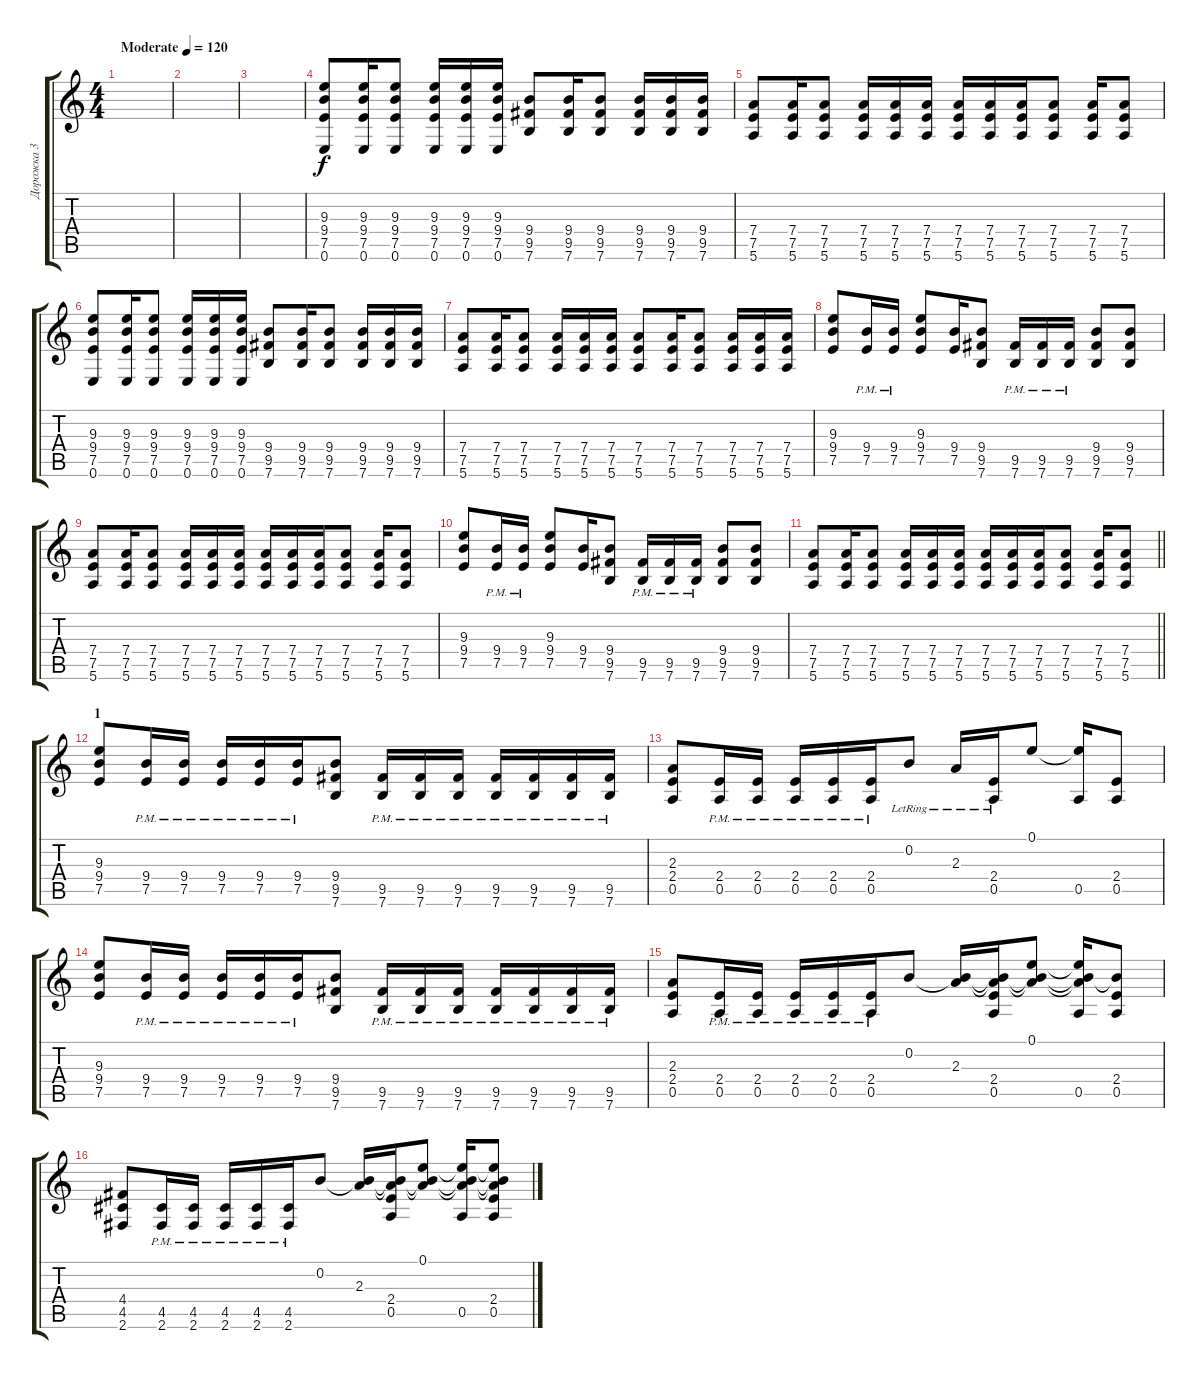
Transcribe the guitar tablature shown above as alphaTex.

\track ("Дорожка 3" "Дорожка 3") {instrument distortionguitar}
\staff {score tabs}
\tuning (E4 B3 G3 D3 A2 E2) {hide}
\ts (4 4)
\tempo (120 "Moderate")
\clef g2
\ks c
|
|
|
(9.3 9.4 7.5 0.6).8 (9.3 9.4 7.5 0.6).16 (9.3 9.4 7.5 0.6).8 (9.3 9.4 7.5 0.6).16 (9.3 9.4 7.5 0.6).16 (9.3 9.4 7.5 0.6).16 (9.4 9.5 7.6).8 (9.4 9.5 7.6).16 (9.4 9.5 7.6).8 (9.4 9.5 7.6).16 (9.4 9.5 7.6).16 (9.4 9.5 7.6).16 |
(7.4 7.5 5.6).8 (7.4 7.5 5.6).16 (7.4 7.5 5.6).8 (7.4 7.5 5.6).16 (7.4 7.5 5.6).16 (7.4 7.5 5.6).16 (7.4 7.5 5.6).16 (7.4 7.5 5.6).16 (7.4 7.5 5.6).16 (7.4 7.5 5.6).8 (7.4 7.5 5.6).16 (7.4 7.5 5.6).8 |
(9.3 9.4 7.5 0.6).8 (9.3 9.4 7.5 0.6).16 (9.3 9.4 7.5 0.6).8 (9.3 9.4 7.5 0.6).16 (9.3 9.4 7.5 0.6).16 (9.3 9.4 7.5 0.6).16 (9.4 9.5 7.6).8 (9.4 9.5 7.6).16 (9.4 9.5 7.6).8 (9.4 9.5 7.6).16 (9.4 9.5 7.6).16 (9.4 9.5 7.6).16 |
(7.4 7.5 5.6).8 (7.4 7.5 5.6).16 (7.4 7.5 5.6).8 (7.4 7.5 5.6).16 (7.4 7.5 5.6).16 (7.4 7.5 5.6).16 (7.4 7.5 5.6).8 (7.4 7.5 5.6).16 (7.4 7.5 5.6).8 (7.4 7.5 5.6).16 (7.4 7.5 5.6).16 (7.4 7.5 5.6).16 |
(9.3 9.4 7.5).8 (9.4{pm} 7.5{pm}).16 (9.4{pm} 7.5{pm}).16 (9.3 9.4 7.5).8 (9.4 7.5).16 (9.4 9.5 7.6).8 (9.5{pm} 7.6{pm}).16 (9.5{pm} 7.6{pm}).16 (9.5{pm} 7.6{pm}).16 (9.4 9.5 7.6).8 (9.4 9.5 7.6).8 |
(7.4 7.5 5.6).8 (7.4 7.5 5.6).16 (7.4 7.5 5.6).8 (7.4 7.5 5.6).16 (7.4 7.5 5.6).16 (7.4 7.5 5.6).16 (7.4 7.5 5.6).16 (7.4 7.5 5.6).16 (7.4 7.5 5.6).16 (7.4 7.5 5.6).8 (7.4 7.5 5.6).16 (7.4 7.5 5.6).8 |
(9.3 9.4 7.5).8 (9.4{pm} 7.5{pm}).16 (9.4{pm} 7.5{pm}).16 (9.3 9.4 7.5).8 (9.4 7.5).16 (9.4 9.5 7.6).8 (9.5{pm} 7.6{pm}).16 (9.5{pm} 7.6{pm}).16 (9.5{pm} 7.6{pm}).16 (9.4 9.5 7.6).8 (9.4 9.5 7.6).8 |
\barLineRight lightlight
(7.4 7.5 5.6).8 (7.4 7.5 5.6).16 (7.4 7.5 5.6).8 (7.4 7.5 5.6).16 (7.4 7.5 5.6).16 (7.4 7.5 5.6).16 (7.4 7.5 5.6).16 (7.4 7.5 5.6).16 (7.4 7.5 5.6).16 (7.4 7.5 5.6).8 (7.4 7.5 5.6).16 (7.4 7.5 5.6).8 |
\section ("" "1")
(9.3 9.4 7.5).8 (9.4{pm} 7.5{pm}).16 (9.4{pm} 7.5{pm}).16 (9.4{pm} 7.5{pm}).16 (9.4{pm} 7.5{pm}).16 (9.4{pm} 7.5{pm}).16 (9.4 9.5 7.6).8 (9.5{pm} 7.6{pm}).16 (9.5{pm} 7.6{pm}).16 (9.5{pm} 7.6{pm}).16 (9.5{pm} 7.6{pm}).16 (9.5{pm} 7.6{pm}).16 (9.5{pm} 7.6{pm}).16 (9.5{pm} 7.6{pm}).16 |
(2.3 2.4 0.5).8 (2.4{pm} 0.5{pm}).16 (2.4{pm} 0.5{pm}).16 (2.4{pm} 0.5{pm}).16 (2.4{pm} 0.5{pm}).16 (2.4{pm} 0.5{pm}).16 0.2{lr}.8 2.3{lr}.16 (2.4{lr} 0.5).16 0.1.8 (0.1{t} 0.5).16 (2.4 0.5).8 |
(9.3 9.4 7.5).8 (9.4{pm} 7.5{pm}).16 (9.4{pm} 7.5{pm}).16 (9.4{pm} 7.5{pm}).16 (9.4{pm} 7.5{pm}).16 (9.4{pm} 7.5{pm}).16 (9.4 9.5 7.6).8 (9.5{pm} 7.6{pm}).16 (9.5{pm} 7.6{pm}).16 (9.5{pm} 7.6{pm}).16 (9.5{pm} 7.6{pm}).16 (9.5{pm} 7.6{pm}).16 (9.5{pm} 7.6{pm}).16 (9.5{pm} 7.6{pm}).16 |
(2.3 2.4 0.5).8 (2.4{pm} 0.5{pm}).16 (2.4{pm} 0.5{pm}).16 (2.4{pm} 0.5{pm}).16 (2.4{pm} 0.5{pm}).16 (2.4{pm} 0.5{pm}).16 0.2.8 (0.2{t} 2.3).16 (0.2{t} 2.3{t} 2.4 0.5).16 (0.1 0.2{t} 2.3{t}).8 (0.1{t} 0.2{t} 2.3{t} 0.5).16 (0.2{t} 2.4 0.5).8 |
(4.4 4.5 2.6).8 (4.5{pm} 2.6{pm}).16 (4.5{pm} 2.6{pm}).16 (4.5{pm} 2.6{pm}).16 (4.5{pm} 2.6{pm}).16 (4.5{pm} 2.6{pm}).16 0.2.8 (0.2{t} 2.3).16 (0.2{t} 2.3{t} 2.4 0.5).16 (0.1 0.2{t} 2.3{t}).8 (0.1{t} 0.2{t} 2.3{t} 0.5).16 (0.1{t} 0.2{t} 2.3{t} 2.4 0.5).8
